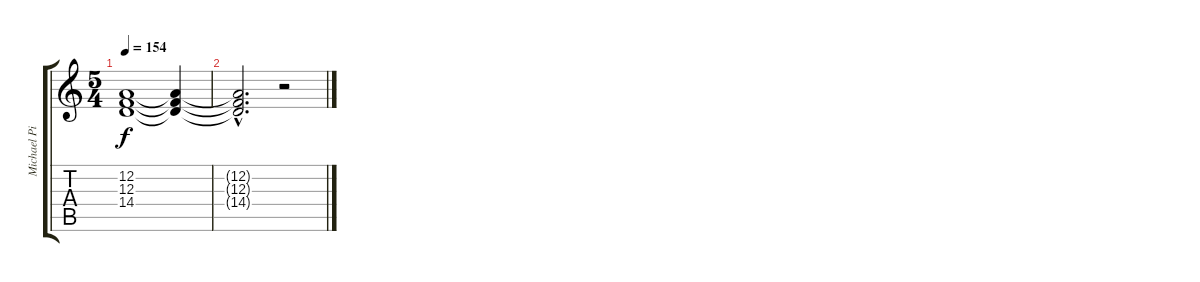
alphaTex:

\track ("Michael Pinnella" "Michael Pi") {instrument synthstrings1}
\staff {score tabs}
\tuning (D4 A3 F3 C3 G2 D2) {hide}
\ts (5 4)
\tempo 154
\clef g2
\ks c
(12.2{t} 12.3{t} 14.4{t}).1{dy f} (12.2{t} 12.3{t} 14.4{t}).4 |
(12.2{hac t} 12.3{hac t} 14.4{hac t}).2{d} r.2
